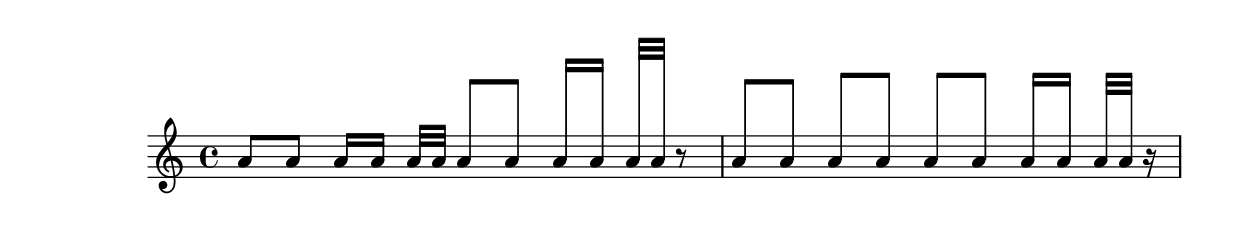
%% http://lsr.di.unimi.it/LSR/Item?id=681
%% see also http://lilypond.org/doc/v2.18/Documentation/snippets/pitches#pitches-altering-the-length-of-beamed-stems


\relative c'' {
  \override Stem.details.beamed-lengths = #'(2)
  a8[ a] a16[ a] a32[ a]
  \override Stem.details.beamed-lengths = #'(8 10 12)
  a8[ a] a16[ a] a32[ a] r8
  \override Stem.details.beamed-lengths = #'(8)
  a8[ a]
  \override Stem.details.beamed-lengths = #'(8.5)
  a8[ a]
  \revert Stem.details
  a8[ a] a16[ a] a32[ a] r16
}
